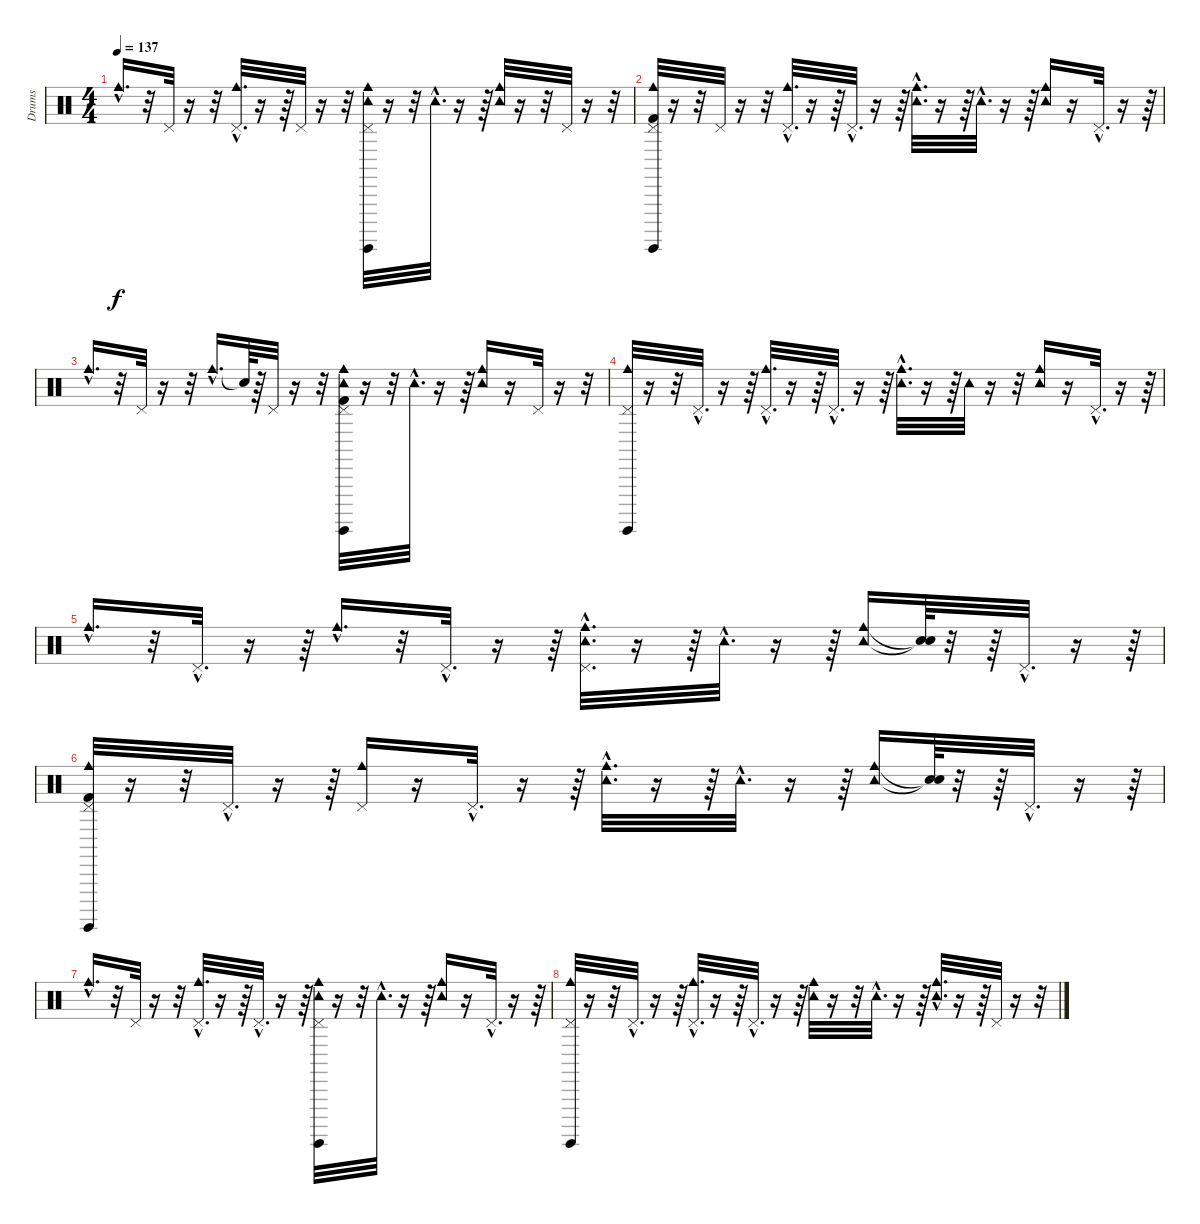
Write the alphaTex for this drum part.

\track ("Drums   " "Drums   ") {instrument percussion}
\staff {score}
\articulation defaults
\ts (4 4)
\tempo 137
\clef neutral
\ks c "Cowbell medium (hit)"{hac}.16{d dy f}
r.32 "Pedal Hi-Hat (hit)".32 r.16 r.32 ("Pedal Hi-Hat (hit)"{hac} "Cowbell medium (hit)"{hac}).32{d} r.16 r.64 "Pedal Hi-Hat (hit)".32 r.16 r.32 ("Pedal Hi-Hat (hit)" "Surdo (hit)" "Tambourine (hit)" "Cowbell medium (hit)").32 r.16 r.32 "Tambourine (hit)"{hac}.32{d} r.16 r.64 ("Tambourine (hit)" "Cowbell medium (hit)").32 r.16 r.32 "Pedal Hi-Hat (hit)".32 r.16 r.32 |
("Kick (hit) 2" "Pedal Hi-Hat (hit)" "Surdo (hit)" "Cowbell medium (hit)").32 r.16 r.32 "Pedal Hi-Hat (hit)".32 r.16 r.32 ("Pedal Hi-Hat (hit)"{hac} "Cowbell medium (hit)"{hac}).32{d} r.16 r.64 "Pedal Hi-Hat (hit)"{hac}.32{d} r.16 r.64 ("Tambourine (hit)"{hac} "Cowbell medium (hit)"{hac}).32{d} r.16 r.64 "Tambourine (hit)"{hac}.32{d} r.16 r.64 ("Tambourine (hit)" "Cowbell medium (hit)").16 r.16 "Pedal Hi-Hat (hit)"{hac}.32{d} r.16 r.64 |
"Cowbell medium (hit)"{hac}.16{d} r.32 "Pedal Hi-Hat (hit)".32 r.16 r.32 "Cowbell medium (hit)"{hac}.16{d} "Snare (hit)"{t}.64 r.64 "Pedal Hi-Hat (hit)".32 r.16 r.32 ("Kick (hit) 2" "Pedal Hi-Hat (hit)" "Surdo (hit)" "Tambourine (hit)" "Cowbell medium (hit)").32 r.16 r.32 "Tambourine (hit)"{hac}.32{d} r.16 r.64 ("Tambourine (hit)" "Cowbell medium (hit)").16 r.16 "Pedal Hi-Hat (hit)".32 r.16 r.32 |
("Pedal Hi-Hat (hit)" "Surdo (hit)" "Cowbell medium (hit)").32 r.16 r.32 "Pedal Hi-Hat (hit)"{hac}.32{d} r.16 r.64 ("Pedal Hi-Hat (hit)"{hac} "Cowbell medium (hit)"{hac}).32{d} r.16 r.64 "Pedal Hi-Hat (hit)"{hac}.32{d} r.16 r.64 ("Tambourine (hit)"{hac} "Cowbell medium (hit)"{hac}).32{d} r.16 r.64 "Tambourine (hit)".32 r.16 r.32 ("Tambourine (hit)" "Cowbell medium (hit)").16 r.16 "Pedal Hi-Hat (hit)"{hac}.32{d} r.16 r.64 |
"Cowbell medium (hit)"{hac}.16{d} r.32 "Pedal Hi-Hat (hit)"{hac}.32{d} r.16 r.64 "Cowbell medium (hit)"{hac}.16{d} r.32 "Pedal Hi-Hat (hit)"{hac}.32{d} r.16 r.64 ("Pedal Hi-Hat (hit)"{hac} "Tambourine (hit)"{hac} "Cowbell medium (hit)"{hac}).32{d} r.16 r.64 "Tambourine (hit)"{hac}.32{d} r.16 r.64 ("Tambourine (hit)" "Cowbell medium (hit)").16 ("Snare (hit)"{t} "Snare (hit)"{t}).64 r.32 r.64 "Pedal Hi-Hat (hit)"{hac}.32{d} r.16 r.64 |
("Kick (hit) 2" "Pedal Hi-Hat (hit)" "Surdo (hit)" "Cowbell medium (hit)").32 r.16 r.32 "Pedal Hi-Hat (hit)"{hac}.32{d} r.16 r.64 ("Pedal Hi-Hat (hit)" "Cowbell medium (hit)").16 r.16 "Pedal Hi-Hat (hit)"{hac}.32{d} r.16 r.64 ("Tambourine (hit)"{hac} "Cowbell medium (hit)"{hac}).32{d} r.16 r.64 "Tambourine (hit)"{hac}.32{d} r.16 r.64 ("Tambourine (hit)" "Cowbell medium (hit)").16 ("Snare (hit)"{t} "Snare (hit)"{t}).64 r.32 r.64 "Pedal Hi-Hat (hit)"{hac}.32{d} r.16 r.64 |
"Cowbell medium (hit)"{hac}.16{d} r.32 "Pedal Hi-Hat (hit)".32 r.16 r.32 ("Pedal Hi-Hat (hit)"{hac} "Cowbell medium (hit)"{hac}).32{d} r.16 r.64 "Pedal Hi-Hat (hit)"{hac}.32{d} r.16 r.64 ("Pedal Hi-Hat (hit)" "Tambourine (hit)" "Surdo (hit)" "Cowbell medium (hit)").32 r.16 r.32 "Tambourine (hit)"{hac}.32{d} r.16 r.64 ("Tambourine (hit)" "Cowbell medium (hit)").16 r.16 "Pedal Hi-Hat (hit)"{hac}.32{d} r.16 r.64 |
("Pedal Hi-Hat (hit)" "Surdo (hit)" "Cowbell medium (hit)").32 r.16 r.32 "Pedal Hi-Hat (hit)"{hac}.32{d} r.16 r.64 ("Pedal Hi-Hat (hit)"{hac} "Cowbell medium (hit)"{hac}).32{d} r.16 r.64 "Pedal Hi-Hat (hit)"{hac}.32{d} r.16 r.64 ("Tambourine (hit)" "Cowbell medium (hit)").32 r.16 r.32 "Tambourine (hit)"{hac}.32{d} r.16 r.64 ("Tambourine (hit)"{hac} "Cowbell medium (hit)"{hac}).32{d} r.16 r.64 "Pedal Hi-Hat (hit)".32 r.16 r.32
